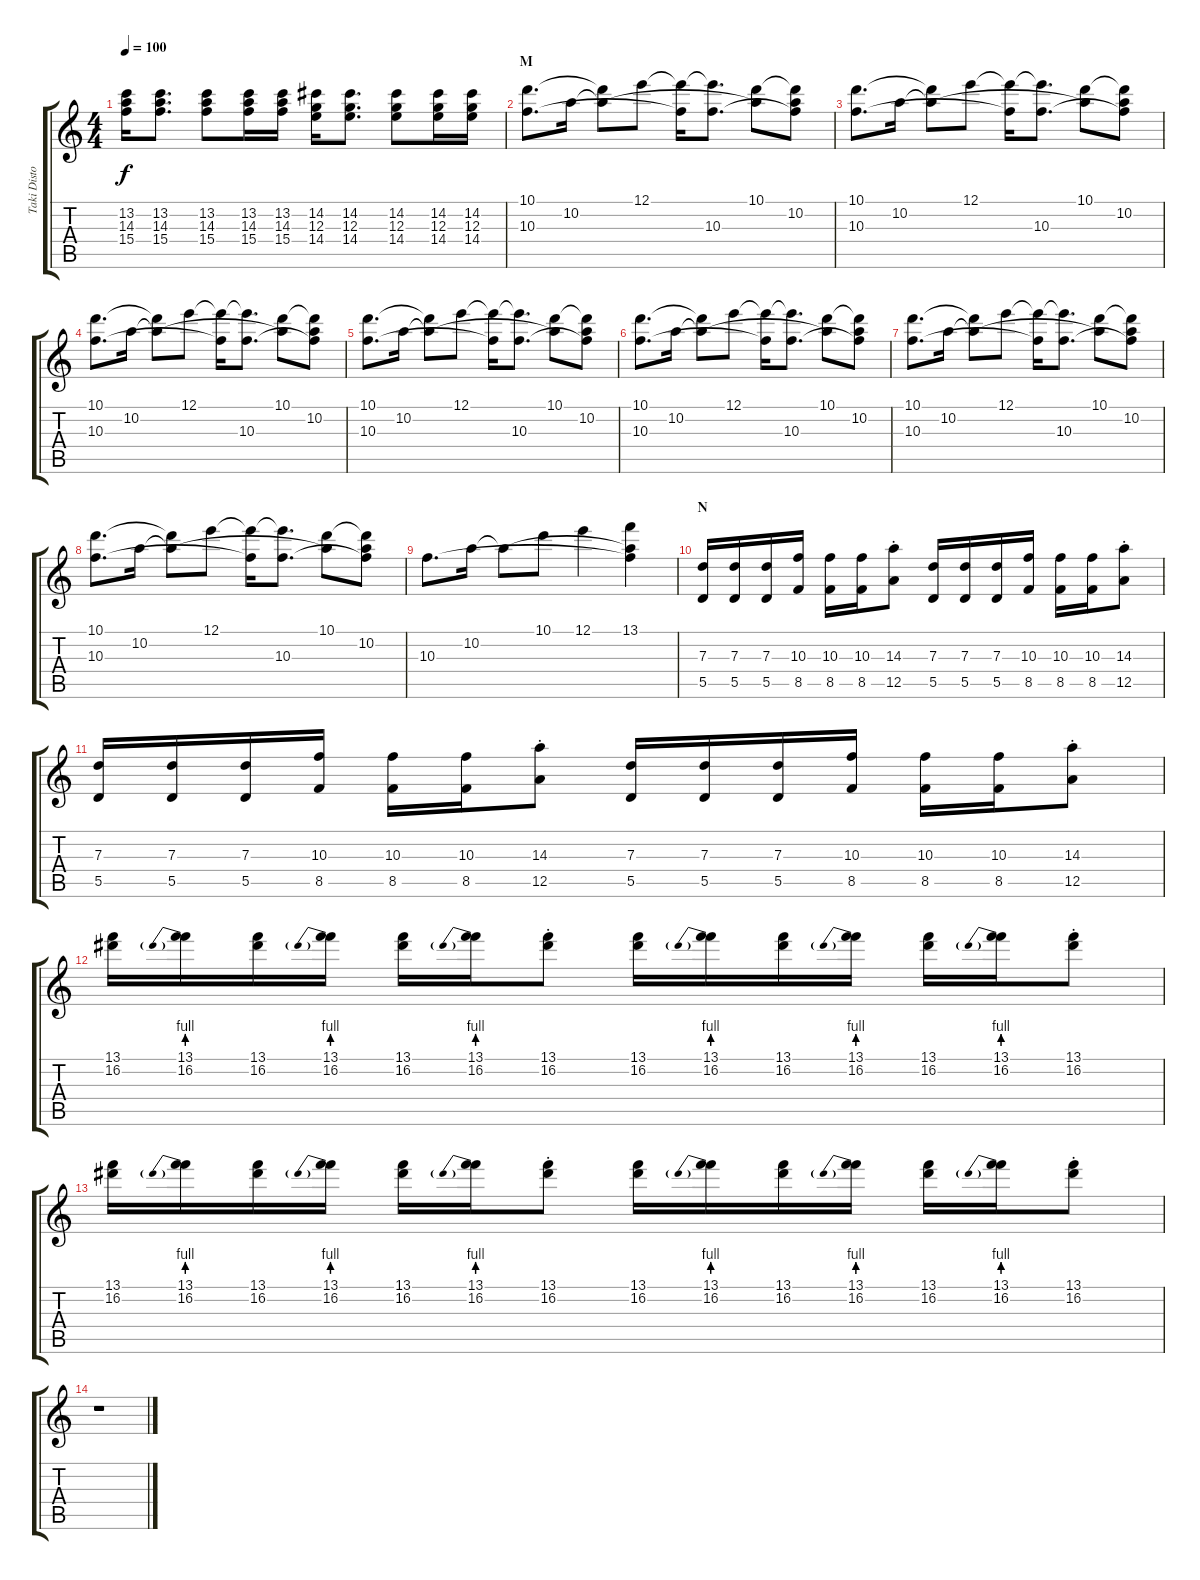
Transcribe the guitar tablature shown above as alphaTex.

\track ("Taki Distortion" "Taki Disto") {instrument distortionguitar}
\staff {score tabs}
\tuning (E4 B3 G3 D3 A2 E2) {hide}
\ts (4 4)
\tempo 100
\clef g2
\ks c
(13.2 14.3 15.4).16{dy f} (13.2 14.3 15.4).8{d} (13.2 14.3 15.4).8 (13.2 14.3 15.4).16 (13.2 14.3 15.4).16 (14.2 12.3 14.4).16 (14.2 12.3 14.4).8{d} (14.2 12.3 14.4).8 (14.2 12.3 14.4).16 (14.2 12.3 14.4).16 |
\section ("" "M")
(10.1 10.3).8{d} 10.2.16 (10.1{t} 10.2{t}).8 12.1.8 (12.1{t} 10.3{t}).16 (12.1{t} 10.3).8{d} (10.1 10.2{t}).8 (10.1{t} 10.2 10.3{t}).8 |
(10.1 10.3).8{d} 10.2.16 (10.1{t} 10.2{t}).8 12.1.8 (12.1{t} 10.3{t}).16 (12.1{t} 10.3).8{d} (10.1 10.2{t}).8 (10.1{t} 10.2 10.3{t}).8 |
(10.1 10.3).8{d} 10.2.16 (10.1{t} 10.2{t}).8 12.1.8 (12.1{t} 10.3{t}).16 (12.1{t} 10.3).8{d} (10.1 10.2{t}).8 (10.1{t} 10.2 10.3{t}).8 |
(10.1 10.3).8{d} 10.2.16 (10.1{t} 10.2{t}).8 12.1.8 (12.1{t} 10.3{t}).16 (12.1{t} 10.3).8{d} (10.1 10.2{t}).8 (10.1{t} 10.2 10.3{t}).8 |
(10.1 10.3).8{d} 10.2.16 (10.1{t} 10.2{t}).8 12.1.8 (12.1{t} 10.3{t}).16 (12.1{t} 10.3).8{d} (10.1 10.2{t}).8 (10.1{t} 10.2 10.3{t}).8 |
(10.1 10.3).8{d} 10.2.16 (10.1{t} 10.2{t}).8 12.1.8 (12.1{t} 10.3{t}).16 (12.1{t} 10.3).8{d} (10.1 10.2{t}).8 (10.1{t} 10.2 10.3{t}).8 |
(10.1 10.3).8{d} 10.2.16 (10.1{t} 10.2{t}).8 12.1.8 (12.1{t} 10.3{t}).16 (12.1{t} 10.3).8{d} (10.1 10.2{t}).8 (10.1{t} 10.2 10.3{t}).8 |
10.3.8{d} 10.2.16 10.2{t}.8 10.1.8 12.1.4 (13.1 10.2{t} 10.3{t}).4 |
\section ("" "N")
(7.3 5.5).16 (7.3 5.5).16 (7.3 5.5).16 (10.3 8.5).16 (10.3 8.5).16 (10.3 8.5).16 (14.3{st} 12.5{st}).8 (7.3 5.5).16 (7.3 5.5).16 (7.3 5.5).16 (10.3 8.5).16 (10.3 8.5).16 (10.3 8.5).16 (14.3{st} 12.5{st}).8 |
(7.3 5.5).16 (7.3 5.5).16 (7.3 5.5).16 (10.3 8.5).16 (10.3 8.5).16 (10.3 8.5).16 (14.3{st} 12.5{st}).8 (7.3 5.5).16 (7.3 5.5).16 (7.3 5.5).16 (10.3 8.5).16 (10.3 8.5).16 (10.3 8.5).16 (14.3{st} 12.5{st}).8 |
(13.1 16.2).16 (13.1 16.2{be (prebend 0 4 60 4)}).16 (13.1 16.2).16 (13.1 16.2{be (prebend 0 4 60 4)}).16 (13.1 16.2).16 (13.1 16.2{be (prebend 0 4 60 4)}).16 (13.1{st} 16.2{st}).8 (13.1 16.2).16 (13.1 16.2{be (prebend 0 4 60 4)}).16 (13.1 16.2).16 (13.1 16.2{be (prebend 0 4 60 4)}).16 (13.1 16.2).16 (13.1 16.2{be (prebend 0 4 60 4)}).16 (13.1{st} 16.2{st}).8 |
(13.1 16.2).16 (13.1 16.2{be (prebend 0 4 60 4)}).16 (13.1 16.2).16 (13.1 16.2{be (prebend 0 4 60 4)}).16 (13.1 16.2).16 (13.1 16.2{be (prebend 0 4 60 4)}).16 (13.1{st} 16.2{st}).8 (13.1 16.2).16 (13.1 16.2{be (prebend 0 4 60 4)}).16 (13.1 16.2).16 (13.1 16.2{be (prebend 0 4 60 4)}).16 (13.1 16.2).16 (13.1 16.2{be (prebend 0 4 60 4)}).16 (13.1{st} 16.2{st}).8 |
r.1
